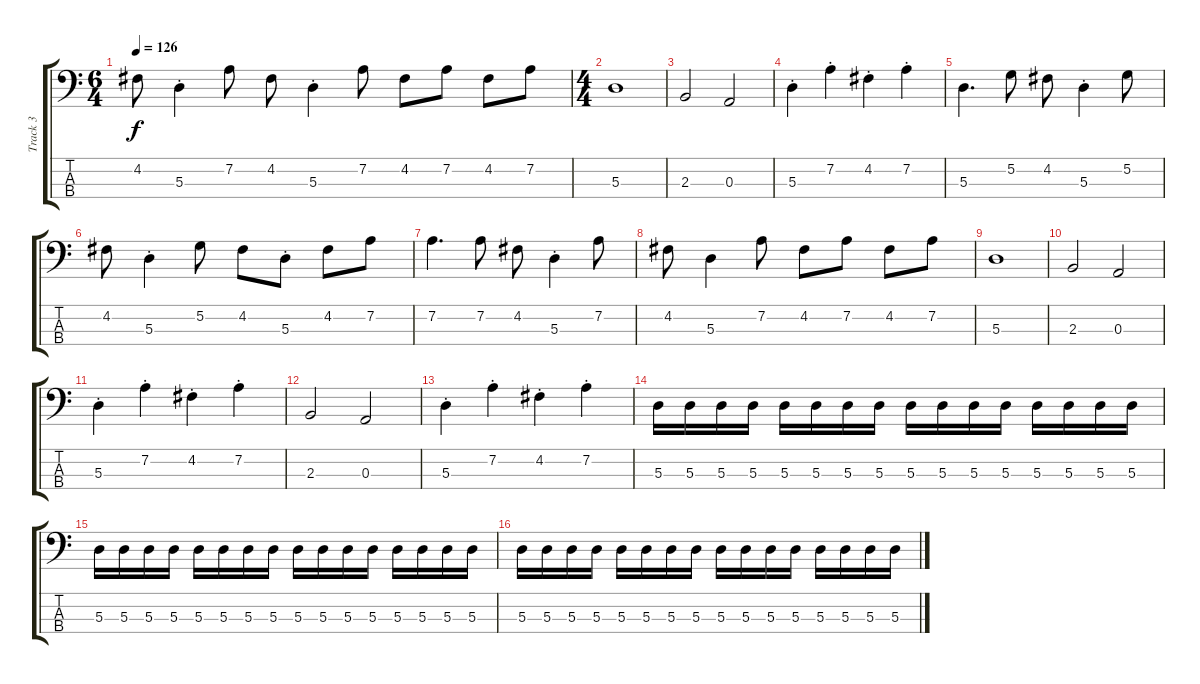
\track ("Track 3" "Track 3") {instrument electricbassfinger}
\staff {score tabs}
\tuning (G2 D2 A1 E1) {hide}
\ts (6 4)
\tempo 126
\clef f4
\ks c
4.2.8{dy f} 5.3{st}.4 7.2.8 4.2.8 5.3{st}.4 7.2.8 4.2.8 7.2.8 4.2.8 7.2.8 |
\ts (4 4)
5.3.1 |
2.3.2 0.3.2 |
5.3{st}.4 7.2{st}.4 4.2{st}.4 7.2{st}.4 |
5.3.4{d} 5.2.8 4.2.8 5.3{st}.4 5.2.8 |
4.2.8 5.3{st}.4 5.2.8 4.2.8 5.3{st}.8 4.2.8 7.2.8 |
7.2.4{d} 7.2.8 4.2.8 5.3{st}.4 7.2.8 |
4.2.8 5.3.4 7.2.8 4.2.8 7.2.8 4.2.8 7.2.8 |
5.3.1 |
2.3.2 0.3.2 |
5.3{st}.4 7.2{st}.4 4.2{st}.4 7.2{st}.4 |
2.3.2 0.3.2 |
5.3{st}.4 7.2{st}.4 4.2{st}.4 7.2{st}.4 |
5.3.16 5.3.16 5.3.16 5.3.16 5.3.16 5.3.16 5.3.16 5.3.16 5.3.16 5.3.16 5.3.16 5.3.16 5.3.16 5.3.16 5.3.16 5.3.16 |
5.3.16 5.3.16 5.3.16 5.3.16 5.3.16 5.3.16 5.3.16 5.3.16 5.3.16 5.3.16 5.3.16 5.3.16 5.3.16 5.3.16 5.3.16 5.3.16 |
5.3.16 5.3.16 5.3.16 5.3.16 5.3.16 5.3.16 5.3.16 5.3.16 5.3.16 5.3.16 5.3.16 5.3.16 5.3.16 5.3.16 5.3.16 5.3.16
